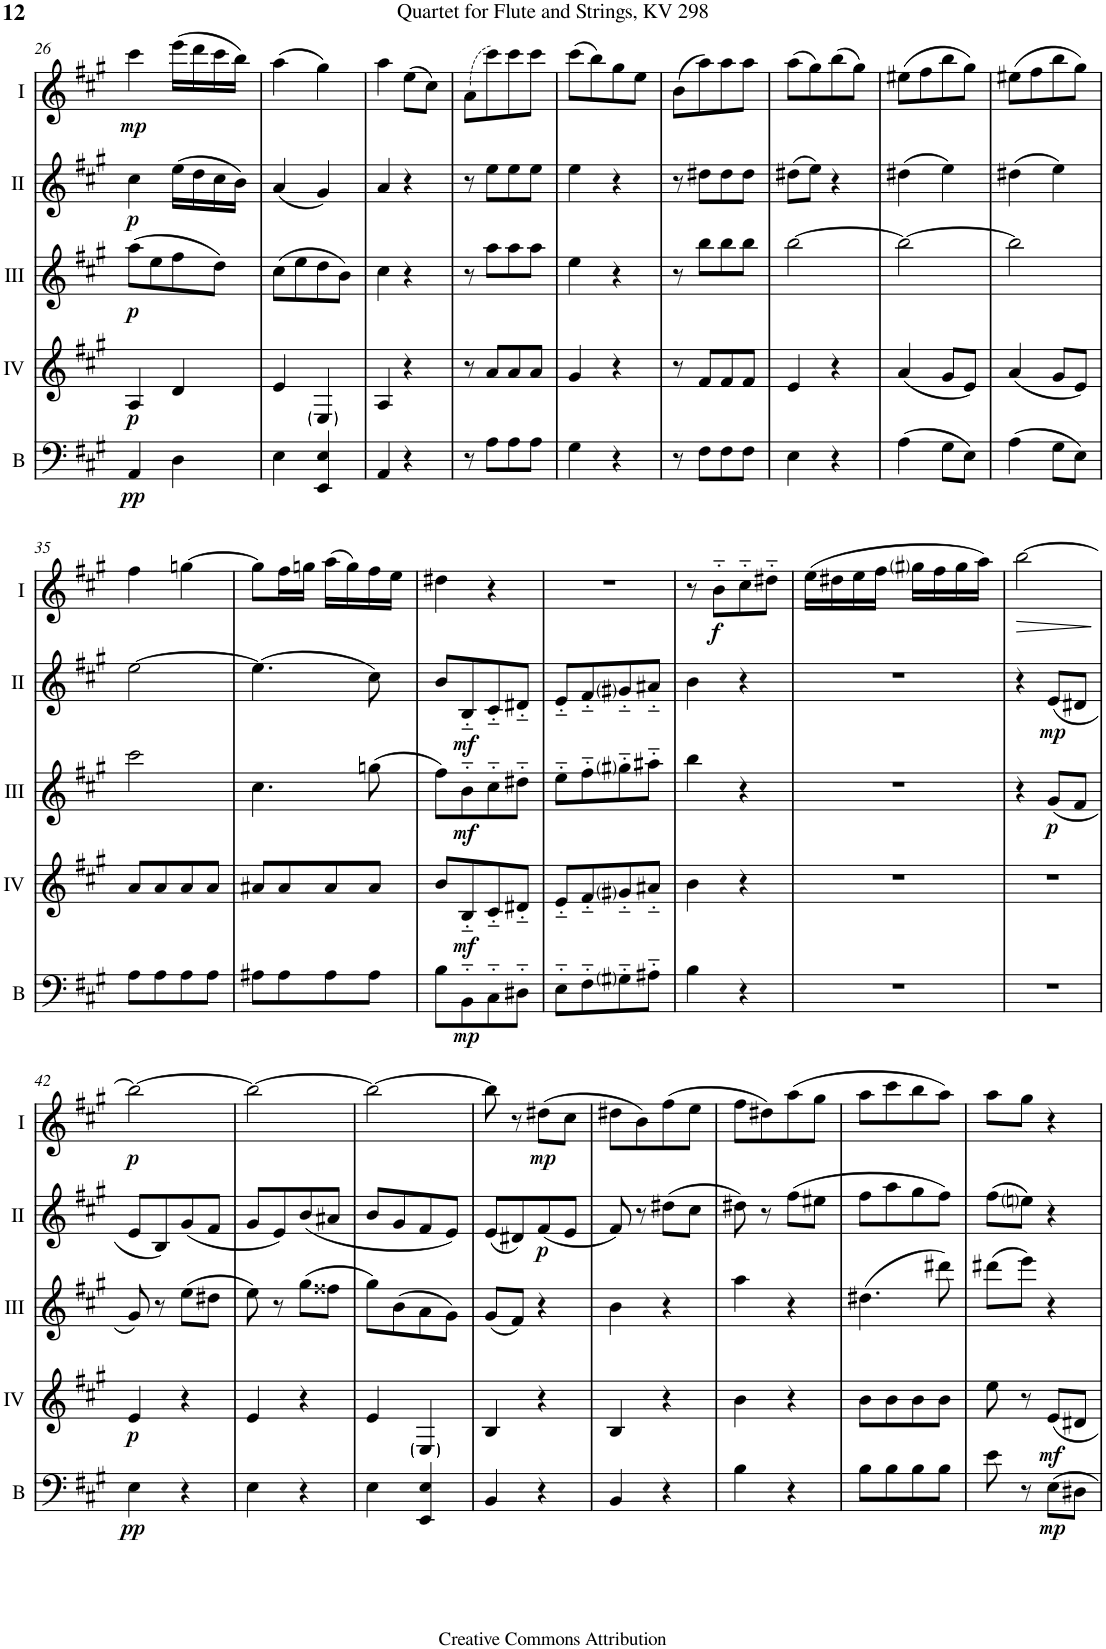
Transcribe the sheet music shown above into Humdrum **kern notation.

**kern	**dynam	**kern	**dynam	**kern	**dynam	**kern	**dynam	**kern	**dynam
*part5	*part5	*part4	*part4	*part3	*part3	*part2	*part2	*part1	*part1
*staff5	*staff5	*staff4	*staff4	*staff3	*staff3	*staff2	*staff2	*staff1	*staff1
*I"Bass	*	*I"Acc. 4	*	*I"Acc. 3	*	*I"Acc. 2	*	*I"Acc. 1	*
*I'B	*	*	*	*	*	*	*	*	*
!!LO:PB:g=z
*clefF4	*	*clefG2	*	*clefG2	*	*clefG2	*	*clefG2	*
*Trd7c12	*	*Trd7c12	*	*Trd7c12	*	*	*	*	*
*k[f#c#g#]	*	*k[f#c#g#]	*	*k[f#c#g#]	*	*k[f#c#g#]	*	*k[f#c#g#]	*
*M2/4	*	*M2/4	*	*M2/4	*	*M2/4	*	*M2/4	*
=26	=26	=26	=26	=26	=26	=26	=26	=26	=26
!	!LO:DY:b	!	!LO:DY:b	!	!LO:DY:b	!	!LO:DY:b	!	!LO:DY:b
4AA/	pp	4A/	p	(8aa\L	p	4cc#\	p	4ccc#\	mp
.	.	.	.	8ee\	.	.	.	.	.
4D\	.	4d/	.	8ff#\	.	(16ee\LL	.	(16eee\LL	.
.	.	.	.	.	.	16dd\	.	16ddd\	.
.	.	.	.	8dd\J)	.	16cc#\	.	16ccc#\	.
.	.	.	.	.	.	16b\JJ)	.	16bb\JJ)	.
=27	=27	=27	=27	=27	=27	=27	=27	=27	=27
4E\	.	4e/	.	(8cc#\L	.	(4a/	.	(4aa\	.
.	.	.	.	8ee\	.	.	.	.	.
4EE/ 4E/	.	4E/	.	8dd\	.	4g#/)	.	4gg#\)	.
.	.	.	.	8b\J)	.	.	.	.	.
=28	=28	=28	=28	=28	=28	=28	=28	=28	=28
4AA/	.	4A/	.	4cc#\	.	4a/	.	4aa\	.
4r	.	4r	.	4r	.	4r	.	(8ee\L	.
.	.	.	.	.	.	.	.	8cc#\J)	.
=29	=29	=29	=29	=29	=29	=29	=29	=29	=29
8r	.	8r	.	8r	.	8r	.	(8a\L	.
8A\L	.	8a/L	.	8aa\L	.	8ee\L	.	8ccc#\)	.
8A\	.	8a/	.	8aa\	.	8ee\	.	8ccc#\	.
8A\J	.	8a/J	.	8aa\J	.	8ee\J	.	8ccc#\J	.
=30	=30	=30	=30	=30	=30	=30	=30	=30	=30
4G#\	.	4g#/	.	4ee\	.	4ee\	.	(8ccc#\L	.
.	.	.	.	.	.	.	.	8bb\)	.
4r	.	4r	.	4r	.	4r	.	8gg#\	.
.	.	.	.	.	.	.	.	8ee\J	.
=31	=31	=31	=31	=31	=31	=31	=31	=31	=31
8r	.	8r	.	8r	.	8r	.	(8b\L	.
8F#\L	.	8f#/L	.	8bb\L	.	8dd#X\L	.	8aa\)	.
8F#\	.	8f#/	.	8bb\	.	8dd#\	.	8aa\	.
8F#\J	.	8f#/J	.	8bb\J	.	8dd#\J	.	8aa\J	.
=32	=32	=32	=32	=32	=32	=32	=32	=32	=32
4E\	.	4e/	.	[2bb\	.	(8dd#X\L	.	(8aa\L	.
.	.	.	.	.	.	8ee\J)	.	8gg#\)	.
4r	.	4r	.	.	.	4r	.	(8bb\	.
.	.	.	.	.	.	.	.	8gg#\J)	.
=33	=33	=33	=33	=33	=33	=33	=33	=33	=33
(4A\	.	(4a/	.	2bb\_	.	(4dd#X\	.	(8ee#X\L	.
.	.	.	.	.	.	.	.	8ff#\	.
8G#\L	.	8g#/L	.	.	.	4ee\)	.	8bb\	.
8E\J)	.	8e/J)	.	.	.	.	.	8gg#\J)	.
=34	=34	=34	=34	=34	=34	=34	=34	=34	=34
(4A\	.	(4a/	.	2bb\]	.	(4dd#X\	.	(8ee#X\L	.
.	.	.	.	.	.	.	.	8ff#\	.
8G#\L	.	8g#/L	.	.	.	4ee\)	.	8bb\	.
8E\J)	.	8e/J)	.	.	.	.	.	8gg#\J)	.
!!LO:LB:g=z
=35	=35	=35	=35	=35	=35	=35	=35	=35	=35
8A\L	.	8a/L	.	2ccc#\	.	[2ee\	.	4ff#\	.
8A\	.	8a/	.	.	.	.	.	.	.
8A\	.	8a/	.	.	.	.	.	[4ggn\	.
8A\J	.	8a/J	.	.	.	.	.	.	.
=36	=36	=36	=36	=36	=36	=36	=36	=36	=36
8A#X\L	.	8a#X/L	.	4.cc#\	.	(4.ee\]	.	8gg\L]	.
8A#\	.	8a#/	.	.	.	.	.	16ff#\L	.
.	.	.	.	.	.	.	.	16ggn\JJ	.
8A#\	.	8a#/	.	.	.	.	.	(16aa\LL	.
.	.	.	.	.	.	.	.	16gg\)	.
8A#\J	.	8a#/J	.	(8ggn\	.	8cc#\)	.	16ff#\	.
.	.	.	.	.	.	.	.	16ee\JJ	.
=37	=37	=37	=37	=37	=37	=37	=37	=37	=37
8B\L	.	8b/L	.	8ff#\L)	.	8b/L	.	4dd#X\	.
!	!LO:DY:b	!	!LO:DY:b	!	!LO:DY:b	!	!LO:DY:b	!	!
8BB\	mp	8B/	mf	8b\	mf	8B/	mf	.	.
8C#\	.	8c#/	.	8cc#\	.	8c#/	.	4r	.
8D#X\J	.	8d#X/J	.	8dd#X\J	.	8d#X/J	.	.	.
=38	=38	=38	=38	=38	=38	=38	=38	=38	=38
8E\L	.	8e/L	.	8ee\L	.	8e/L	.	2r	.
8F#\	.	8f#/	.	8ff#\	.	8f#/	.	.	.
8G#i\	.	8g#i/	.	8gg#i\	.	8g#i/	.	.	.
8A#X\J	.	8a#X/J	.	8aa#X\J	.	8a#X/J	.	.	.
=39	=39	=39	=39	=39	=39	=39	=39	=39	=39
4B\	.	4b\	.	4bb\	.	4b\	.	8r	.
!	!	!	!	!	!	!	!	!	!LO:DY:b
.	.	.	.	.	.	.	.	8b\L	f
4r	.	4r	.	4r	.	4r	.	8cc#\	.
.	.	.	.	.	.	.	.	8dd#X\J	.
=40	=40	=40	=40	=40	=40	=40	=40	=40	=40
2r	.	2r	.	2r	.	2r	.	(16ee\LL	.
.	.	.	.	.	.	.	.	16dd#X\	.
.	.	.	.	.	.	.	.	16ee\	.
.	.	.	.	.	.	.	.	16ff#\JJ	.
.	.	.	.	.	.	.	.	16gg#i\LL	.
.	.	.	.	.	.	.	.	16ff#\	.
.	.	.	.	.	.	.	.	16gg#\	.
.	.	.	.	.	.	.	.	16aa\JJ)	.
=41	=41	=41	=41	=41	=41	=41	=41	=41	=41
!	!	!	!	!	!	!	!	!	!LO:HP:b
2r	.	2r	.	4r	.	4r	.	[2bb\	>
!	!	!	!	!	!LO:DY:b	!	!LO:DY:b	!	!
.	.	.	.	(8g#/L	p	(8e/L	mp	.	.
.	.	.	.	8f#/J	.	8d#X/J	.	.	.
.	.	.	.	.	.	.	.	.	]
!!LO:LB:g=z
=42	=42	=42	=42	=42	=42	=42	=42	=42	=42
!	!LO:DY:b	!	!LO:DY:b	!	!	!	!	!	!LO:DY:b
4E\	pp	4e/	p	8g#/)	.	8e/L	.	2bb\_	p
.	.	.	.	8r	.	8B/)	.	.	.
4r	.	4r	.	(8ee\L	.	(8g#/	.	.	.
.	.	.	.	8dd#X\J	.	8f#/J	.	.	.
=43	=43	=43	=43	=43	=43	=43	=43	=43	=43
4E\	.	4e/	.	8ee\)	.	8g#/L	.	2bb\_	.
.	.	.	.	8r	.	8e/)	.	.	.
4r	.	4r	.	(8gg#\L	.	(8b/	.	.	.
.	.	.	.	8ff##X\J	.	8a#X/J	.	.	.
=44	=44	=44	=44	=44	=44	=44	=44	=44	=44
4E\	.	4e/	.	8gg#\L)	.	8b/L	.	2bb\_	.
.	.	.	.	(8b\	.	8g#/	.	.	.
4EE/ 4E/	.	4E/	.	8a\	.	8f#/	.	.	.
.	.	.	.	8g#\J)	.	8e/J)	.	.	.
=45	=45	=45	=45	=45	=45	=45	=45	=45	=45
4BB/	.	4B/	.	(8g#/L	.	(8e/L	.	8bb\]	.
.	.	.	.	8f#/J)	.	8d#X/)	.	8r	.
!	!	!	!	!	!	!	!LO:DY:b	!	!LO:DY:b
4r	.	4r	.	4r	.	(8f#/	p	(8dd#X\L	mp
.	.	.	.	.	.	8e/J	.	8cc#\J	.
=46	=46	=46	=46	=46	=46	=46	=46	=46	=46
4BB/	.	4B/	.	4b\	.	8f#/)	.	8dd#X\L	.
.	.	.	.	.	.	8r	.	8b\)	.
4r	.	4r	.	4r	.	(8dd#X\L	.	(8ff#\	.
.	.	.	.	.	.	8cc#\J	.	8ee\J	.
=47	=47	=47	=47	=47	=47	=47	=47	=47	=47
4B\	.	4b\	.	4aa\	.	8dd#X\)	.	8ff#\L	.
.	.	.	.	.	.	8r	.	8dd#X\)	.
4r	.	4r	.	4r	.	(8ff#\L	.	(8aa\	.
.	.	.	.	.	.	8ee#X\J	.	8gg#\J	.
=48	=48	=48	=48	=48	=48	=48	=48	=48	=48
8B\L	.	8b\L	.	(4.dd#X\	.	8ff#\L	.	8aa\L	.
8B\	.	8b\	.	.	.	8aa\	.	8ccc#\	.
8B\	.	8b\	.	.	.	8gg#\	.	8bb\	.
8B\J	.	8b\J	.	8ddd#X\)	.	8ff#\J)	.	8aa\J)	.
=49	=49	=49	=49	=49	=49	=49	=49	=49	=49
8e\	.	8ee\	.	(8ddd#X\L	.	(8ff#\L	.	8aa\L	.
8r	.	8r	.	8eee\J)	.	8eeni\J)	.	8gg#\J	.
!	!LO:DY:b	!	!LO:DY:b	!	!	!	!	!	!
8E\L	mp	8e/L	mf	4r	.	4r	.	4r	.
8D#X\J	.	8d#X/J	.	.	.	.	.	.	.
=	=	=	=	=	=	=	=	=	=
*-	*-	*-	*-	*-	*-	*-	*-	*-	*-
